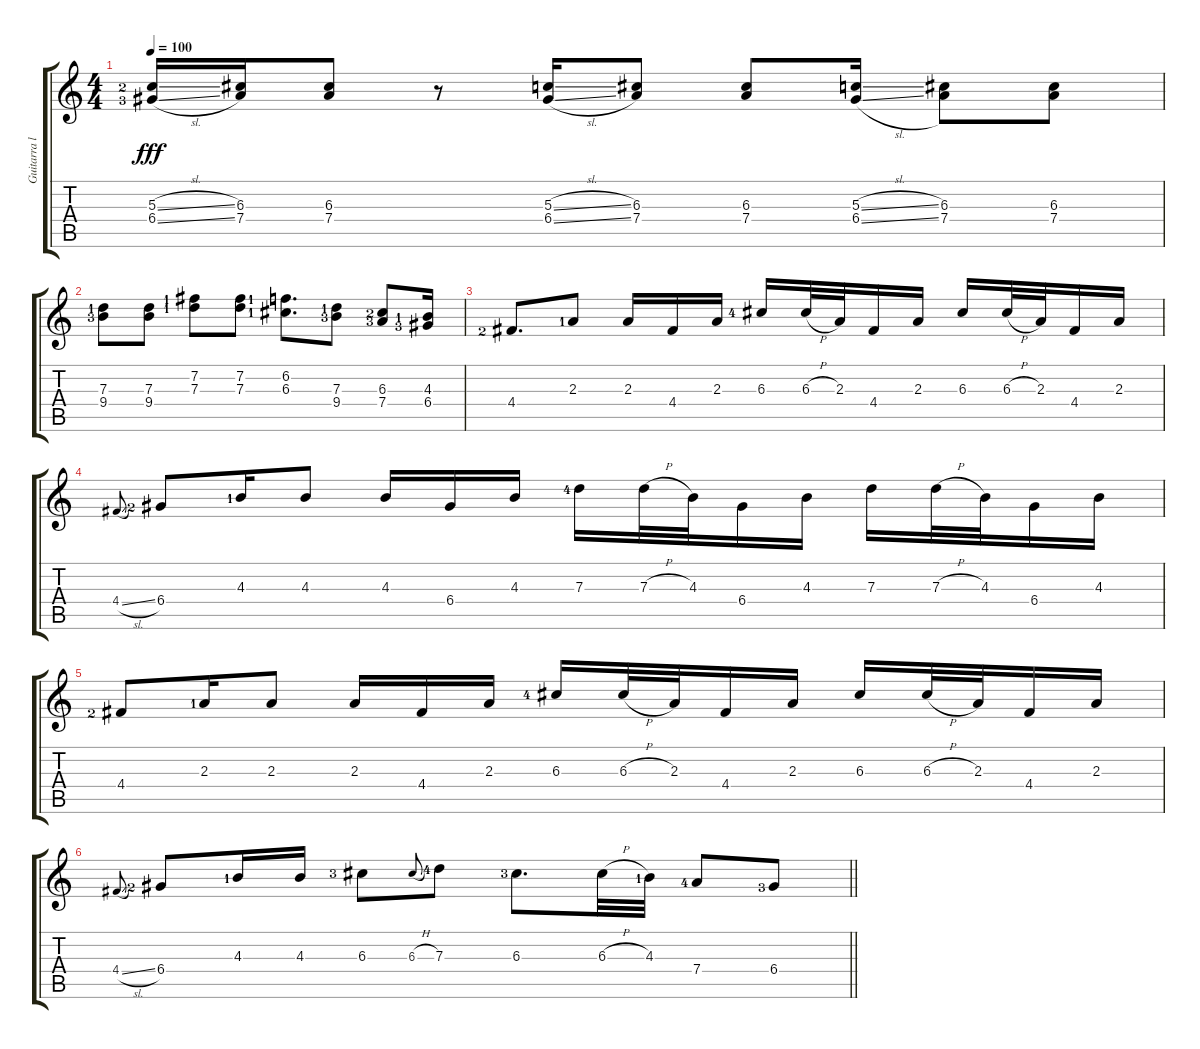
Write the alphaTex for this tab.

\track ("Guitarra líder" "Guitarra l") {instrument electricguitarjazz}
\staff {score tabs}
\tuning (E4 B3 G3 D3 A2 E2) {hide}
\ts (4 4)
\tempo 100
\clef g2
\ks c
(5.3{sl lf 3} 6.4{sl lf 4}).16{dy fff} (6.3 7.4).16 (6.3 7.4).8 r.8 (5.3{sl} 6.4{sl}).16 (6.3 7.4).8 (6.3 7.4).8 (5.3{sl} 6.4{sl}).16 (6.3 7.4).8 (6.3 7.4).8 |
(7.3{lf 2} 9.4{lf 4}).8 (7.3 9.4).8 (7.2{lf 2} 7.3{lf 2}).8 (7.2 7.3).8 (6.2{lf 2} 6.3{lf 2}).8{d} (7.3{lf 2} 9.4{lf 4}).8 (6.3{lf 3} 7.4{lf 4}).8 (4.3{lf 2} 6.4{lf 4}).16 |
4.4{lf 3}.8{d} 2.3{lf 2}.8 2.3.16 4.4.16 2.3.16 6.3{lf 5}.16 6.3{h}.32 2.3.32 4.4.16 2.3.16 6.3.16 6.3{h}.32 2.3.32 4.4.16 2.3.16 |
4.4{sl}.8{gr onbeat} 6.4{lf 3}.8 4.3{lf 2}.16 4.3.8 4.3.16 6.4.16 4.3.16 7.3{lf 5}.16 7.3{h}.32 4.3.32 6.4.16 4.3.16 7.3.16 7.3{h}.32 4.3.32 6.4.16 4.3.16 |
4.4{lf 3}.8 2.3{lf 2}.16 2.3.8 2.3.16 4.4.16 2.3.16 6.3{lf 5}.16 6.3{h}.32 2.3.32 4.4.16 2.3.16 6.3.16 6.3{h}.32 2.3.32 4.4.16 2.3.16 |
\barLineRight lightlight
4.4{sl}.8{gr onbeat} 6.4{lf 3}.8 4.3{lf 2}.16 4.3.16 6.3{lf 4}.8 6.3{h}.8{gr onbeat} 7.3{lf 5}.8 6.3{lf 4}.8{d} 6.3{h}.32 4.3{lf 2}.32 7.4{lf 5}.8 6.4{lf 4}.8
